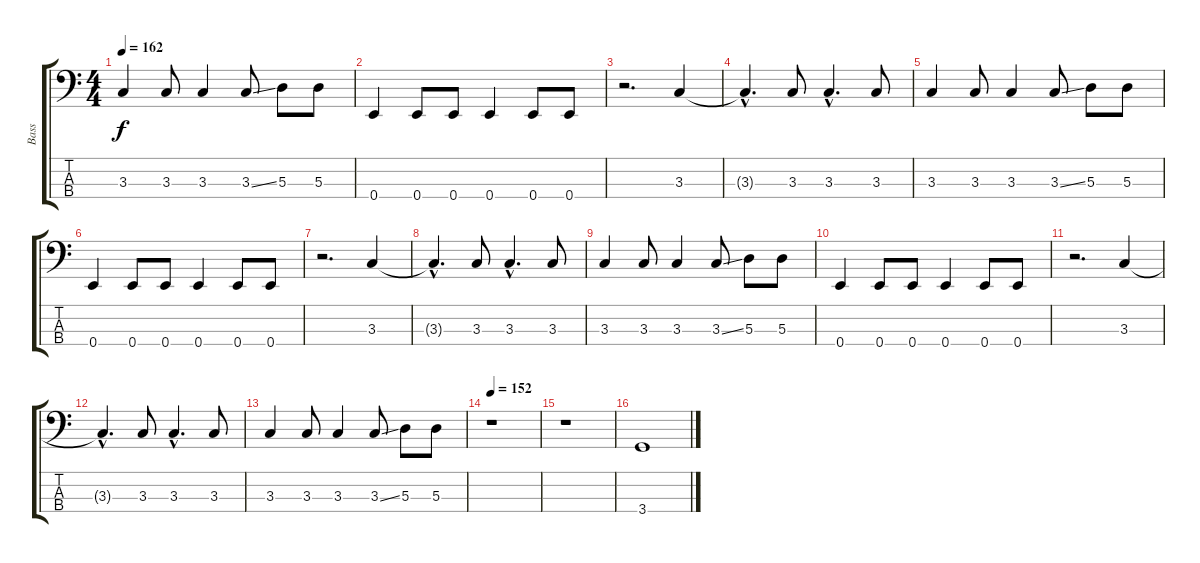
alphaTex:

\track ("Bass" "Bass") {instrument electricbassfinger}
\staff {score tabs}
\tuning (G2 D2 A1 E1) {hide}
\ts (4 4)
\tempo 162
\clef f4
\ks c
3.3.4{dy f} 3.3.8 3.3.4 3.3{ss}.8 5.3.8 5.3.8 |
0.4.4 0.4.8 0.4.8 0.4.4 0.4.8 0.4.8 |
r.2{d} 3.3.4 |
3.3{hac t}.4{d} 3.3.8 3.3{hac}.4{d} 3.3.8 |
3.3.4 3.3.8 3.3.4 3.3{ss}.8 5.3.8 5.3.8 |
0.4.4 0.4.8 0.4.8 0.4.4 0.4.8 0.4.8 |
r.2{d} 3.3.4 |
3.3{hac t}.4{d} 3.3.8 3.3{hac}.4{d} 3.3.8 |
3.3.4 3.3.8 3.3.4 3.3{ss}.8 5.3.8 5.3.8 |
0.4.4 0.4.8 0.4.8 0.4.4 0.4.8 0.4.8 |
r.2{d} 3.3.4 |
3.3{hac t}.4{d} 3.3.8 3.3{hac}.4{d} 3.3.8 |
3.3.4 3.3.8 3.3.4 3.3{ss}.8 5.3.8 5.3.8 |
\tempo 152
r.1 |
r.1 |
3.4.1
